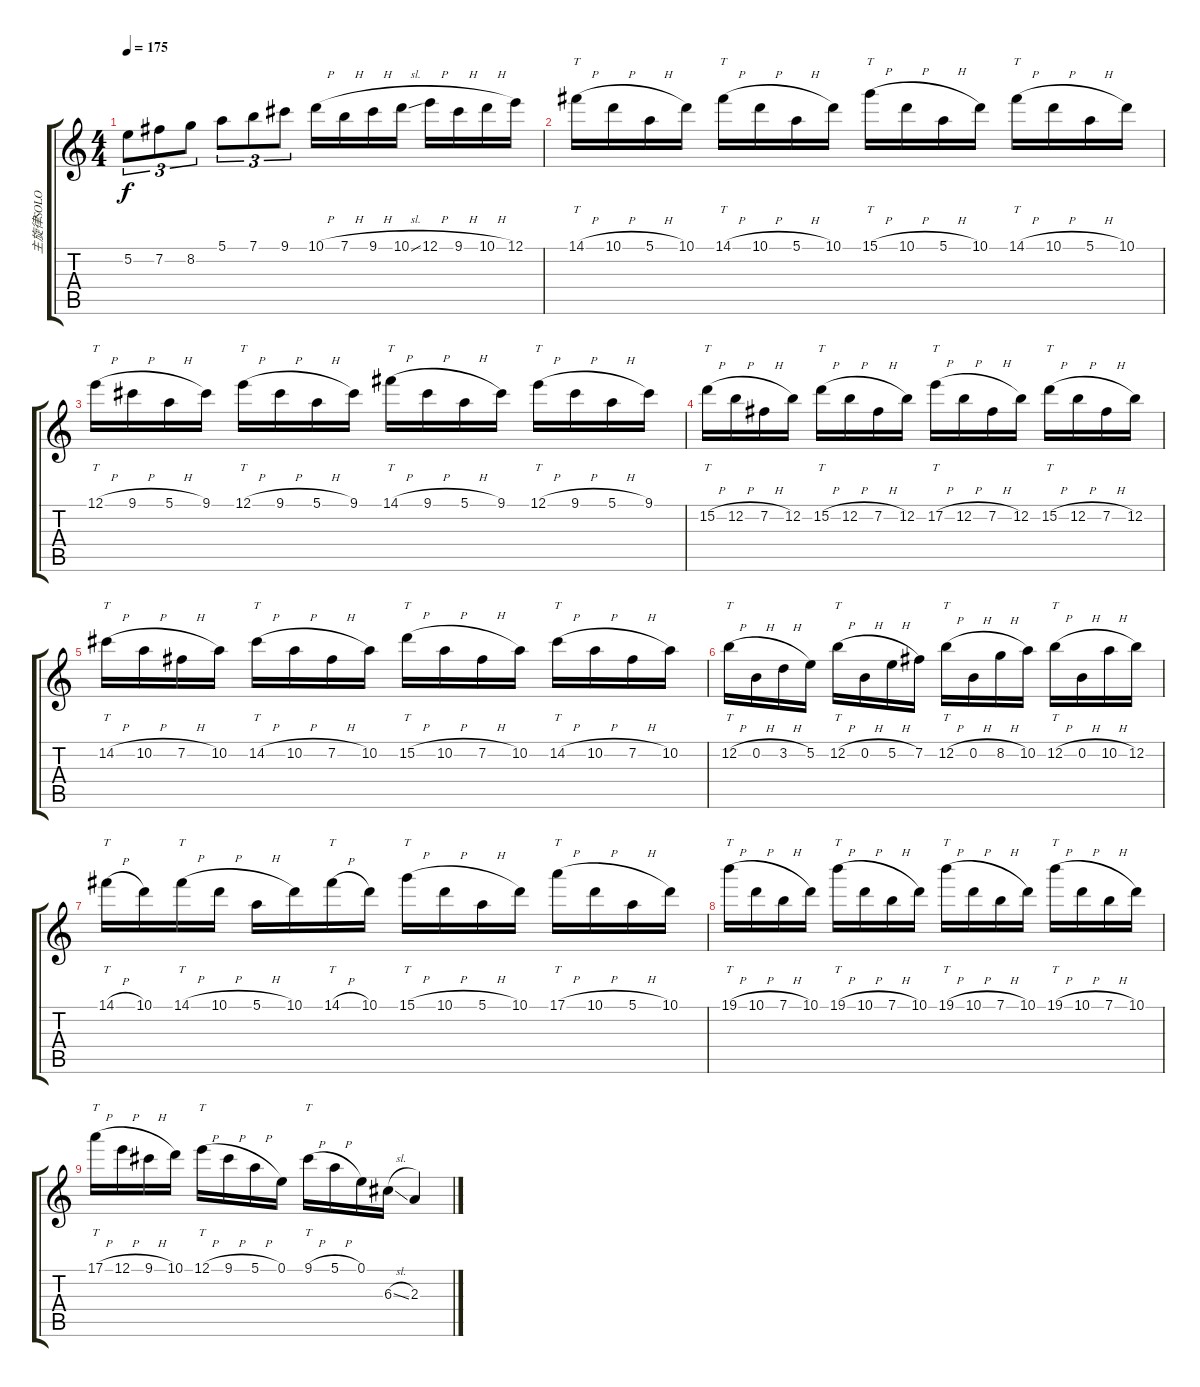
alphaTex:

\track ("主旋律SOLO" "主旋律SOLO") {instrument distortionguitar}
\staff {score tabs}
\tuning (E4 B3 G3 D3 A2 E2) {hide}
\ts (4 4)
\tempo 175
\clef g2
\ks c
5.2.8{tu (3 2) dy f instrument distortionguitar} 7.2.8{tu (3 2)} 8.2.8{tu (3 2)} 5.1.8{tu (3 2)} 7.1.8{tu (3 2)} 9.1.8{tu (3 2)} 10.1{h}.16 7.1{h}.16 9.1{h}.16 10.1{sl}.16 12.1{h}.16 9.1{h}.16 10.1{h}.16 12.1.16 |
14.1{h}.16{tt} 10.1{h}.16 5.1{h}.16 10.1.16 14.1{h}.16{tt} 10.1{h}.16 5.1{h}.16 10.1.16 15.1{h}.16{tt} 10.1{h}.16 5.1{h}.16 10.1.16 14.1{h}.16{tt} 10.1{h}.16 5.1{h}.16 10.1.16 |
12.1{h}.16{tt} 9.1{h}.16 5.1{h}.16 9.1.16 12.1{h}.16{tt} 9.1{h}.16 5.1{h}.16 9.1.16 14.1{h}.16{tt} 9.1{h}.16 5.1{h}.16 9.1.16 12.1{h}.16{tt} 9.1{h}.16 5.1{h}.16 9.1.16 |
15.2{h}.16{tt} 12.2{h}.16 7.2{h}.16 12.2.16 15.2{h}.16{tt} 12.2{h}.16 7.2{h}.16 12.2.16 17.2{h}.16{tt} 12.2{h}.16 7.2{h}.16 12.2.16 15.2{h}.16{tt} 12.2{h}.16 7.2{h}.16 12.2.16 |
14.2{h}.16{tt} 10.2{h}.16 7.2{h}.16 10.2.16 14.2{h}.16{tt} 10.2{h}.16 7.2{h}.16 10.2.16 15.2{h}.16{tt} 10.2{h}.16 7.2{h}.16 10.2.16 14.2{h}.16{tt} 10.2{h}.16 7.2{h}.16 10.2.16 |
12.2{h}.16{tt} 0.2{h}.16 3.2{h}.16 5.2.16 12.2{h}.16{tt} 0.2{h}.16 5.2{h}.16 7.2.16 12.2{h}.16{tt} 0.2{h}.16 8.2{h}.16 10.2.16 12.2{h}.16{tt} 0.2{h}.16 10.2{h}.16 12.2.16 |
14.1{h}.16{tt} 10.1.16 14.1{h}.16{tt} 10.1{h}.16 5.1{h}.16 10.1.16 14.1{h}.16{tt} 10.1.16 15.1{h}.16{tt} 10.1{h}.16 5.1{h}.16 10.1.16 17.1{h}.16{tt} 10.1{h}.16 5.1{h}.16 10.1.16 |
19.1{h}.16{tt} 10.1{h}.16 7.1{h}.16 10.1.16 19.1{h}.16{tt} 10.1{h}.16 7.1{h}.16 10.1.16 19.1{h}.16{tt} 10.1{h}.16 7.1{h}.16 10.1.16 19.1{h}.16{tt} 10.1{h}.16 7.1{h}.16 10.1.16 |
17.1{h}.16{tt} 12.1{h}.16 9.1{h}.16 10.1.16 12.1{h}.16{tt} 9.1{h}.16 5.1{h}.16 0.1.16 9.1{h}.16{tt} 5.1{h}.16 0.1.16 6.3{sl}.16 2.3.4
